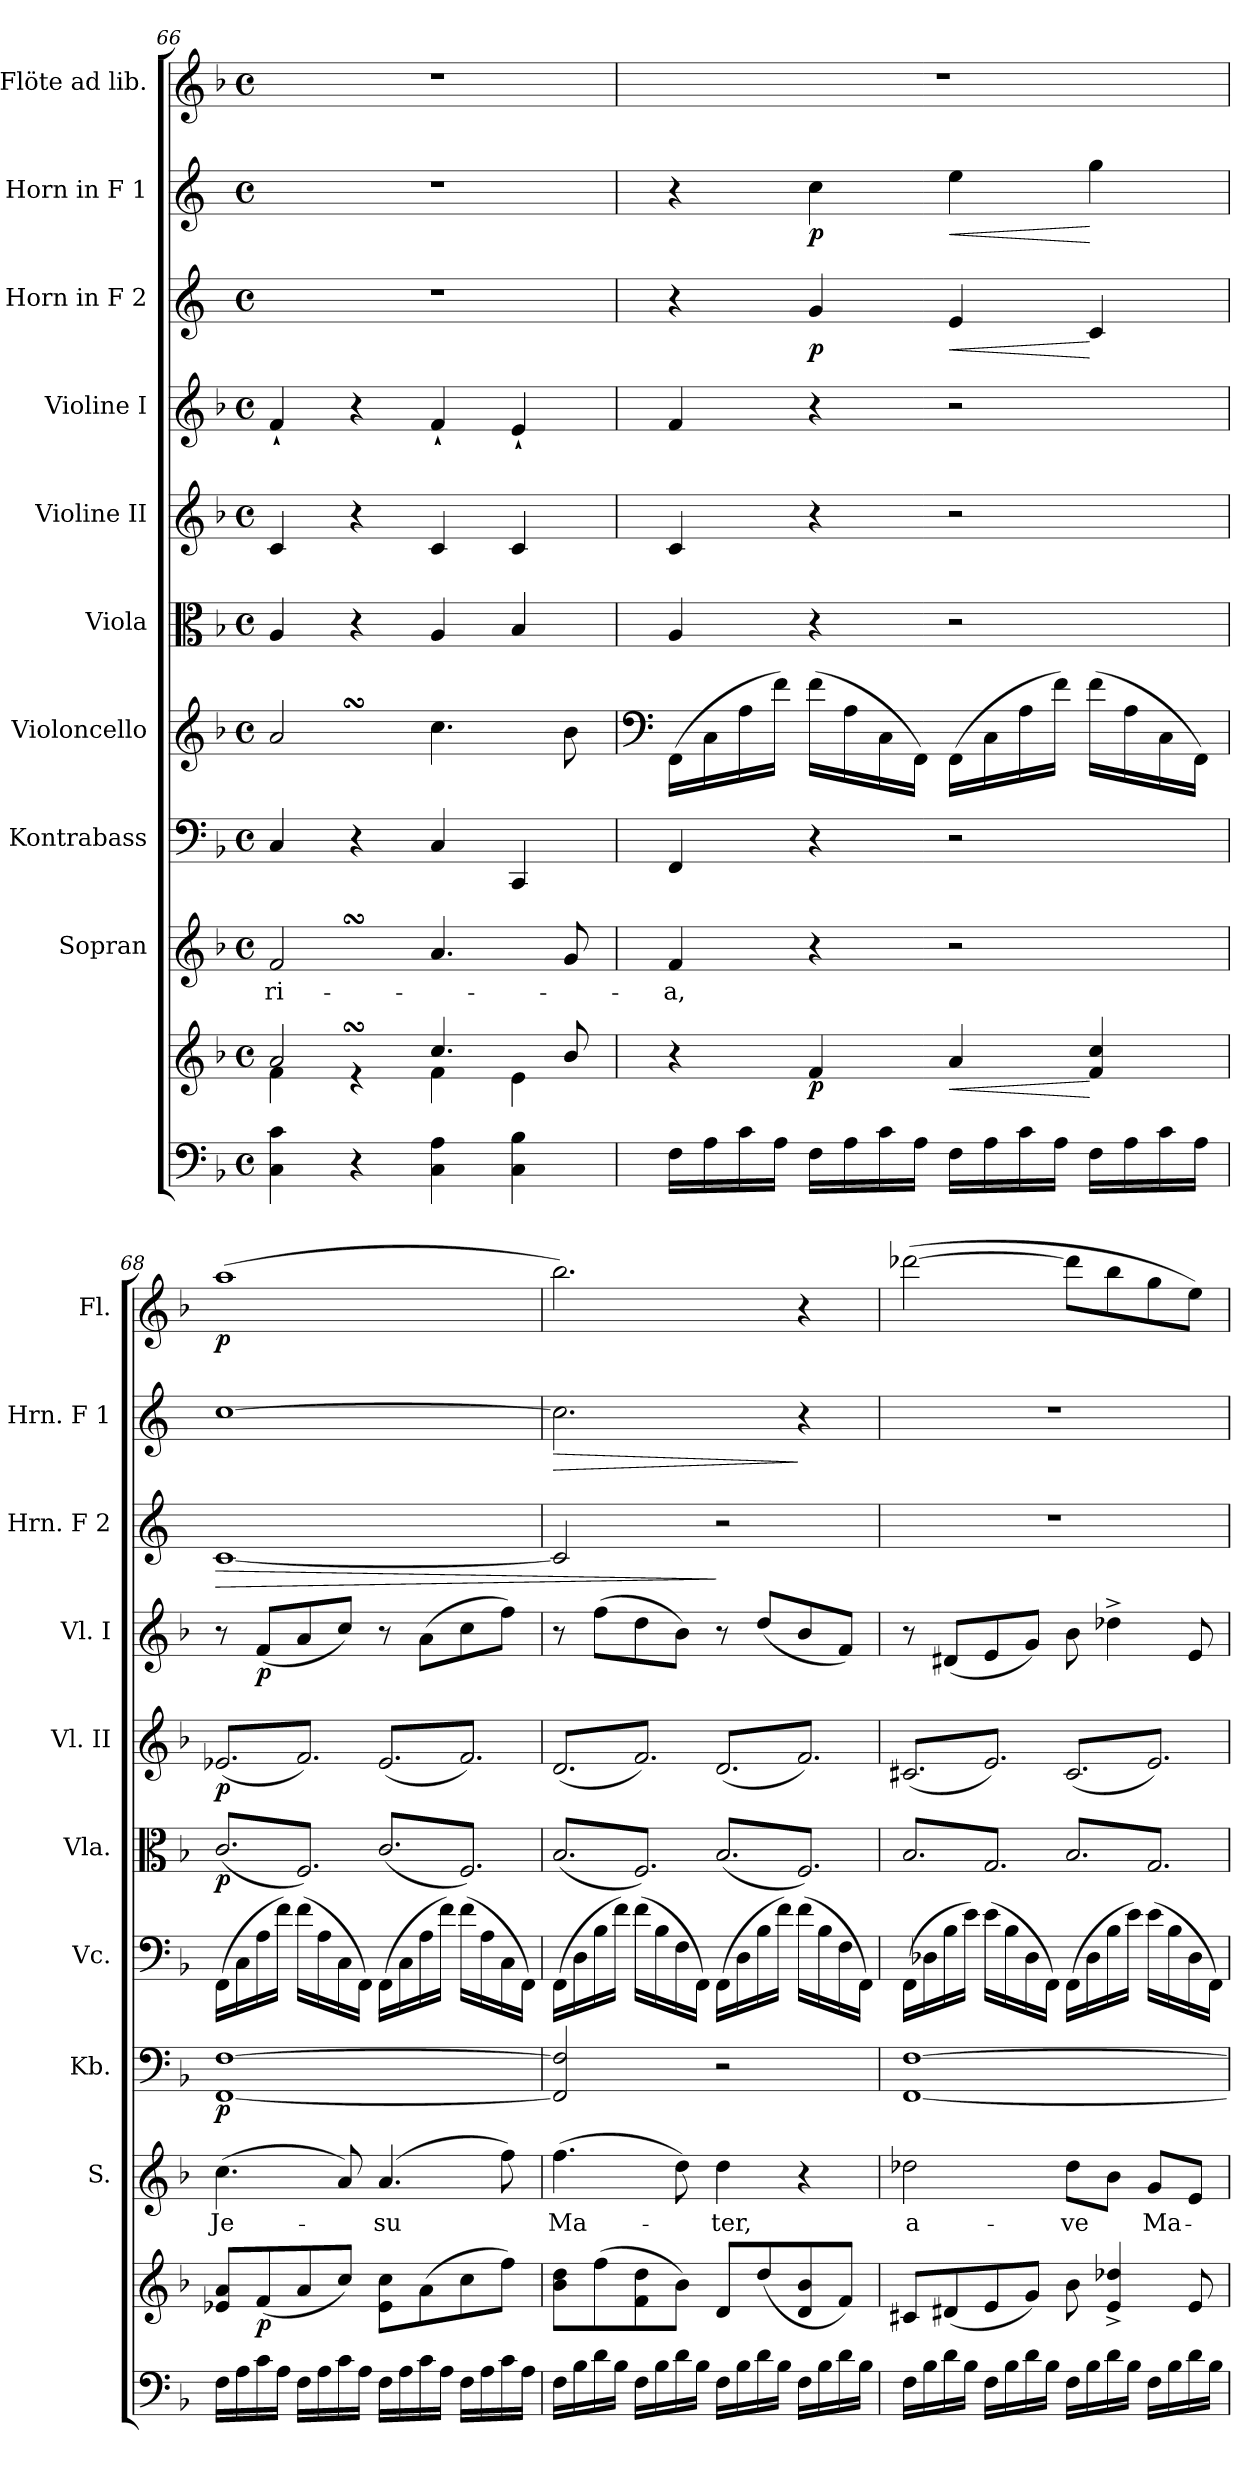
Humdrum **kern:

**kern	**kern	**dynam	**kern	**text	**kern	**dynam	**kern	**kern	**dynam	**kern	**dynam	**kern	**dynam	**kern	**dynam	**kern	**dynam	**kern	**dynam
*part10	*part10	*part10	*part9	*part9	*part8	*part8	*part7	*part6	*part6	*part5	*part5	*part4	*part4	*part3	*part3	*part2	*part2	*part1	*part1
*staff11	*staff10	*staff10/11	*staff9	*staff9	*staff8	*staff8	*staff7	*staff6	*staff6	*staff5	*staff5	*staff4	*staff4	*staff3	*staff3	*staff2	*staff2	*staff1	*staff1
*	*	*	*I"Sopran	*	*I"Kontrabass	*	*I"Violoncello	*I"Viola	*	*I"Violine II	*	*I"Violine I	*	*I"Horn in F 2	*	*I"Horn in F 1	*	*I"Flöte ad lib.	*
*	*	*	*I'S.	*	*I'Kb.	*	*I'Vc.	*I'Vla.	*	*I'Vl. II	*	*I'Vl. I	*	*I'Hrn. F 2	*	*I'Hrn. F 1	*	*I'Fl.	*
*clefF4	*clefG2	*	*clefG2	*	*clefF4	*	*clefG2	*clefC3	*	*clefG2	*	*clefG2	*	*clefG2	*	*clefG2	*	*clefG2	*
*	*	*	*	*	*ITrd7c12	*	*	*	*	*	*	*	*	*ITrd4c7	*	*ITrd4c7	*	*	*
*k[b-]	*k[b-]	*	*k[b-]	*	*k[b-]	*	*k[b-]	*k[b-]	*	*k[b-]	*	*k[b-]	*	*k[b-]	*	*k[b-]	*	*k[b-]	*
*F:	*F:	*	*F:	*	*F:	*	*F:	*F:	*	*F:	*	*F:	*	*F:	*	*F:	*	*F:	*
*M4/4	*M4/4	*	*M4/4	*	*M4/4	*	*M4/4	*M4/4	*	*M4/4	*	*M4/4	*	*M4/4	*	*M4/4	*	*M4/4	*
*met(c)	*met(c)	*	*met(c)	*	*met(c)	*	*met(c)	*met(c)	*	*met(c)	*	*met(c)	*	*met(c)	*	*met(c)	*	*met(c)	*
=66	=66	=66	=66	=66	=66	=66	=66	=66	=66	=66	=66	=66	=66	=66	=66	=66	=66	=66	=66
*	*^	*	*	*	*	*	*	*	*	*	*	*	*	*	*	*	*	*	*
!	!	!	!	!	!LO:LY:b	!	!	!	!	!	!	!	!	!	!	!	!	!	!	!
4C\ 4c\	2aSsS/	4f\	.	2fSSs/	-ri-	4CC/	.	2aSsS/	4A/	.	4c/	.	4f`</	.	1r	.	1r	.	1r	.
4r	.	4re	.	.	.	4r	.	.	4r	.	4r	.	4r	.	.	.	.	.	.	.
4C\ 4A\	4.cc/	4f\	.	4.a/	.	4CC/	.	4.cc\	4A/	.	4c/	.	4f`</	.	.	.	.	.	.	.
4C\ 4B-\	.	4e\	.	.	.	4CCC/	.	.	4B-/	.	4c/	.	4e`</	.	.	.	.	.	.	.
.	8b-/	.	.	8g/	.	.	.	8b-\	.	.	.	.	.	.	.	.	.	.	.	.
*	*v	*v	*	*	*	*	*	*	*	*	*	*	*	*	*	*	*	*	*	*
=67	=67	=67	=67	=67	=67	=67	=67	=67	=67	=67	=67	=67	=67	=67	=67	=67	=67	=67	=67
*	*	*	*	*	*	*	*clefF4	*	*	*	*	*	*	*	*	*	*	*	*
!	!	!	!	!LO:LY:b	!	!	!	!	!	!	!	!	!	!	!	!	!	!	!
16F\LL	4r	.	4f/	-a,	4FFF/	.	(>16FF\LL	4A/	.	4c/	.	4f/	.	4r	.	4r	.	1r	.
16A\	.	.	.	.	.	.	16C\	.	.	.	.	.	.	.	.	.	.	.	.
16c\	.	.	.	.	.	.	16A\	.	.	.	.	.	.	.	.	.	.	.	.
16A\JJ	.	.	.	.	.	.	16f\JJ)	.	.	.	.	.	.	.	.	.	.	.	.
!	!	!LO:DY:b	!	!	!	!	!	!	!	!	!	!	!	!	!LO:DY:b	!	!LO:DY:b	!	!
16F\LL	4f/	p	4r	.	4r	.	(>16f\LL	4r	.	4r	.	4r	.	4c/	p	4f\	p	.	.
16A\	.	.	.	.	.	.	16A\	.	.	.	.	.	.	.	.	.	.	.	.
16c\	.	.	.	.	.	.	16C\	.	.	.	.	.	.	.	.	.	.	.	.
16A\JJ	.	.	.	.	.	.	16FF\JJ)	.	.	.	.	.	.	.	.	.	.	.	.
!	!	!LO:HP:b	!	!	!	!	!	!	!	!	!	!	!	!	!LO:HP:b	!	!LO:HP:b	!	!
16F\LL	4a/	<	2r	.	2r	.	(>16FF\LL	2r	.	2r	.	2r	.	4A/	<	4a\	<	.	.
16A\	.	.	.	.	.	.	16C\	.	.	.	.	.	.	.	.	.	.	.	.
16c\	.	.	.	.	.	.	16A\	.	.	.	.	.	.	.	.	.	.	.	.
16A\JJ	.	.	.	.	.	.	16f\JJ)	.	.	.	.	.	.	.	.	.	.	.	.
16F\LL	4f/ 4cc/	[	.	.	.	.	(>16f\LL	.	.	.	.	.	.	4F/	[	4cc\	[	.	.
16A\	.	.	.	.	.	.	16A\	.	.	.	.	.	.	.	.	.	.	.	.
16c\	.	.	.	.	.	.	16C\	.	.	.	.	.	.	.	.	.	.	.	.
16A\JJ	.	.	.	.	.	.	16FF\JJ)	.	.	.	.	.	.	.	.	.	.	.	.
!!LO:PB:g=z
=68	=68	=68	=68	=68	=68	=68	=68	=68	=68	=68	=68	=68	=68	=68	=68	=68	=68	=68	=68
!	!	!	!	!LO:LY:b	!	!	!	!	!	!	!	!	!	!	!	!	!	!	!
*	*	*	*	*	*	*	*	*Xtuplet	*	*	*	*	*	*	*	*	*	*	*
!	!	!	!	!	!	!	!	!LO:N:head=open	!	!	!	!	!	!	!	!	!	!	!
*	*	*	*	*	*	*	*	*	*	*Xtuplet	*	*	*	*	*	*	*	*	*
!	!	!	!	!	!	!LO:DY:b	!	!	!LO:DY:b	!LO:N:head=open	!LO:DY:b	!	!	!	!LO:HP:b	!	!	!	!LO:DY:b
16F\LL	8e-X/ 8a/L	.	(>4.cc\	Je-	[1FFF [1FF	p	(>16FF\LL	(<6.c/L	p	(<6.e-X/L	p	8r	.	[1F	>	[1f	.	(>1aa	p
16A\	.	.	.	.	.	.	16C\	.	.	.	.	.	.	.	.	.	.	.	.
!	!	!LO:DY:b	!	!	!	!	!	!	!	!	!	!	!LO:DY:b	!	!	!	!	!	!
16c\	(<8f/	p	.	.	.	.	16A\	.	.	.	.	(<8f/L	p	.	.	.	.	.	.
16A\JJ	.	.	.	.	.	.	16f\JJ)	.	.	.	.	.	.	.	.	.	.	.	.
!	!	!	!	!	!	!	!	!LO:N:head=open	!	!LO:N:head=open	!	!	!	!	!	!	!	!	!
16F\LL	8a/	.	.	.	.	.	(>16f\LL	6.F/J)	.	6.f/J)	.	8a/	.	.	.	.	.	.	.
16A\	.	.	.	.	.	.	16A\	.	.	.	.	.	.	.	.	.	.	.	.
16c\	8cc/J)	.	8a/)	.	.	.	16C\	.	.	.	.	8cc/J)	.	.	.	.	.	.	.
16A\JJ	.	.	.	.	.	.	16FF\JJ)	.	.	.	.	.	.	.	.	.	.	.	.
!	!	!	!	!LO:LY:b	!	!	!	!LO:N:head=open	!	!LO:N:head=open	!	!	!	!	!	!	!	!	!
16F\LL	8e-\ 8cc\L	.	(4.a/	-su	.	.	(>16FF\LL	(<6.c/L	.	(<6.e-/L	.	8r	.	.	.	.	.	.	.
16A\	.	.	.	.	.	.	16C\	.	.	.	.	.	.	.	.	.	.	.	.
16c\	(>8a\	.	.	.	.	.	16A\	.	.	.	.	(>8a\L	.	.	.	.	.	.	.
16A\JJ	.	.	.	.	.	.	16f\JJ)	.	.	.	.	.	.	.	.	.	.	.	.
!	!	!	!	!	!	!	!	!LO:N:head=open	!	!LO:N:head=open	!	!	!	!	!	!	!	!	!
16F\LL	8cc\	.	.	.	.	.	(>16f\LL	6.F/J)	.	6.f/J)	.	8cc\	.	.	.	.	.	.	.
16A\	.	.	.	.	.	.	16A\	.	.	.	.	.	.	.	.	.	.	.	.
16c\	8ff\J)	.	8ff\)	.	.	.	16C\	.	.	.	.	8ff\J)	.	.	.	.	.	.	.
16A\JJ	.	.	.	.	.	.	16FF\JJ)	.	.	.	.	.	.	.	.	.	.	.	.
=69	=69	=69	=69	=69	=69	=69	=69	=69	=69	=69	=69	=69	=69	=69	=69	=69	=69	=69	=69
!	!	!	!	!LO:LY:b	!	!	!	!LO:N:head=open	!	!LO:N:head=open	!	!	!	!	!	!	!LO:HP:b	!	!
16F\LL	8b-\ 8dd\L	.	(>4.ff\	Ma-	2FFF/] 2FF/]	.	(>16FF\LL	(<6.B-/L	.	(<6.d/L	.	8r	.	2F/]	.	2.f\]	>	2.bb-\)	.
16B-\	.	.	.	.	.	.	16D\	.	.	.	.	.	.	.	.	.	.	.	.
16d\	(>8ff\	.	.	.	.	.	16B-\	.	.	.	.	(>8ff\L	.	.	.	.	.	.	.
16B-\JJ	.	.	.	.	.	.	16f\JJ)	.	.	.	.	.	.	.	.	.	.	.	.
!	!	!	!	!	!	!	!	!LO:N:head=open	!	!LO:N:head=open	!	!	!	!	!	!	!	!	!
16F\LL	8f\ 8dd\	.	.	.	.	.	(>16f\LL	6.F/J)	.	6.f/J)	.	8dd\	.	.	.	.	.	.	.
16B-\	.	.	.	.	.	.	16B-\	.	.	.	.	.	.	.	.	.	.	.	.
16d\	8b-\J)	.	8dd\)	.	.	.	16F\	.	.	.	.	8b-\J)	.	.	.	.	.	.	.
16B-\JJ	.	.	.	.	.	.	16FF\JJ)	.	.	.	.	.	.	.	.	.	.	.	.
!	!	!	!	!LO:LY:b	!	!	!	!LO:N:head=open	!	!LO:N:head=open	!	!	!	!	!	!	!	!	!
16F\LL	8d/L	.	4dd\	-ter,	2r	.	(>16FF\LL	(<6.B-/L	.	(<6.d/L	.	8r	.	2r	]	.	.	.	.
16B-\	.	.	.	.	.	.	16D\	.	.	.	.	.	.	.	.	.	.	.	.
16d\	(<8dd/	.	.	.	.	.	16B-\	.	.	.	.	(<8dd/L	.	.	.	.	.	.	.
16B-\JJ	.	.	.	.	.	.	16f\JJ)	.	.	.	.	.	.	.	.	.	.	.	.
!	!	!	!	!	!	!	!	!LO:N:head=open	!	!LO:N:head=open	!	!	!	!	!	!	!	!	!
16F\LL	8d/ 8b-/	.	4r	.	.	.	(>16f\LL	6.F/J)	.	6.f/J)	.	8b-/	.	.	.	4r	]	4r	.
16B-\	.	.	.	.	.	.	16B-\	.	.	.	.	.	.	.	.	.	.	.	.
16d\	8f/J)	.	.	.	.	.	16F\	.	.	.	.	8f/J)	.	.	.	.	.	.	.
16B-\JJ	.	.	.	.	.	.	16FF\JJ)	.	.	.	.	.	.	.	.	.	.	.	.
!!LO:PB:g=z
=70	=70	=70	=70	=70	=70	=70	=70	=70	=70	=70	=70	=70	=70	=70	=70	=70	=70	=70	=70
!	!	!	!	!LO:LY:b	!	!	!	!LO:N:head=open	!	!LO:N:head=open	!	!	!	!	!	!	!	!	!
16F\LL	8c#X/L	.	2dd-X\	a-	[1FFF [1FF	.	(>16FF\LL	6.B-/L	.	(<6.c#X/L	.	8r	.	1r	.	1r	.	(>[2ddd-X\	.
16B-\	.	.	.	.	.	.	16D-X\	.	.	.	.	.	.	.	.	.	.	.	.
16d\	(<8d#X/	.	.	.	.	.	16B-\	.	.	.	.	(<8d#X/L	.	.	.	.	.	.	.
16B-\JJ	.	.	.	.	.	.	16e\JJ)	.	.	.	.	.	.	.	.	.	.	.	.
!	!	!	!	!	!	!	!	!LO:N:head=open	!	!LO:N:head=open	!	!	!	!	!	!	!	!	!
16F\LL	8e/	.	.	.	.	.	(>16e\LL	6.G/J	.	6.e/J)	.	8e/	.	.	.	.	.	.	.
16B-\	.	.	.	.	.	.	16B-\	.	.	.	.	.	.	.	.	.	.	.	.
16d\	8g/J)	.	.	.	.	.	16D-\	.	.	.	.	8g/J)	.	.	.	.	.	.	.
16B-\JJ	.	.	.	.	.	.	16FF\JJ)	.	.	.	.	.	.	.	.	.	.	.	.
!	!	!	!	!LO:LY:b	!	!	!	!LO:N:head=open	!	!LO:N:head=open	!	!	!	!	!	!	!	!	!
16F\LL	8b-\	.	8dd-\L	-ve	.	.	(>16FF\LL	6.B-/L	.	(<6.c#/L	.	8b-\	.	.	.	.	.	8ddd-\L]	.
16B-\	.	.	.	.	.	.	16D-\	.	.	.	.	.	.	.	.	.	.	.	.
16d\	4e/^< 4dd-X/^<	.	8b-\J	.	.	.	16B-\	.	.	.	.	4dd-X^>\	.	.	.	.	.	8bb-\	.
16B-\JJ	.	.	.	.	.	.	16e\JJ)	.	.	.	.	.	.	.	.	.	.	.	.
!	!	!	!	!LO:LY:b	!	!	!	!LO:N:head=open	!	!LO:N:head=open	!	!	!	!	!	!	!	!	!
16F\LL	.	.	8g/L	Ma-	.	.	(>16e\LL	6.G/J	.	6.e/J)	.	.	.	.	.	.	.	8gg\	.
16B-\	.	.	.	.	.	.	16B-\	.	.	.	.	.	.	.	.	.	.	.	.
16d\	8e/	.	8e/J	.	.	.	16D-\	.	.	.	.	8e/	.	.	.	.	.	8ee\J)	.
16B-\JJ	.	.	.	.	.	.	16FF\JJ)	.	.	.	.	.	.	.	.	.	.	.	.
=	=	=	=	=	=	=	=	=	=	=	=	=	=	=	=	=	=	=	=
*-	*-	*-	*-	*-	*-	*-	*-	*-	*-	*-	*-	*-	*-	*-	*-	*-	*-	*-	*-
